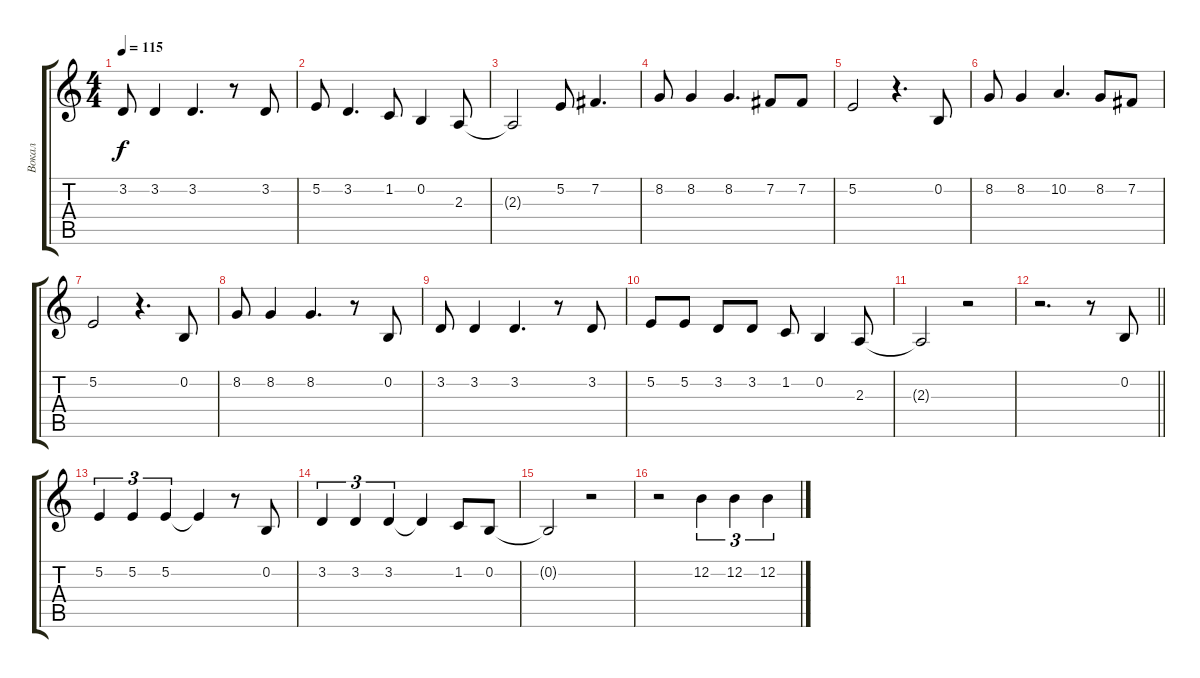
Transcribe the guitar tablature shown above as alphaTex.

\track ("Вокал" "Вокал") {instrument oboe}
\staff {score tabs}
\tuning (E4 B3 G3 D3 A2 E2) {hide}
\ts (4 4)
\tempo 115
\clef g2
\ks c
3.2.8{dy f} 3.2.4 3.2.4{d} r.8 3.2.8 |
5.2.8 3.2.4{d} 1.2.8 0.2.4 2.3.8 |
2.3{t}.2 5.2.8 7.2.4{d} |
8.2.8 8.2.4 8.2.4{d} 7.2.8 7.2.8 |
5.2.2 r.4{d} 0.2.8 |
8.2.8 8.2.4 10.2.4{d} 8.2.8 7.2.8 |
5.2.2 r.4{d} 0.2.8 |
8.2.8 8.2.4 8.2.4{d} r.8 0.2.8 |
3.2.8 3.2.4 3.2.4{d} r.8 3.2.8 |
5.2.8 5.2.8 3.2.8 3.2.8 1.2.8 0.2.4 2.3.8 |
2.3{t}.2 r.2 |
\barLineRight lightlight
r.2{d} r.8 0.2.8 |
5.2.4{tu (3 2)} 5.2.4{tu (3 2)} 5.2.4{tu (3 2)} 5.2{t}.4 r.8 0.2.8 |
3.2.4{tu (3 2)} 3.2.4{tu (3 2)} 3.2.4{tu (3 2)} 3.2{t}.4 1.2.8 0.2.8 |
0.2{t}.2 r.2 |
r.2 12.2.4{tu (3 2)} 12.2.4{tu (3 2)} 12.2.4{tu (3 2)}
